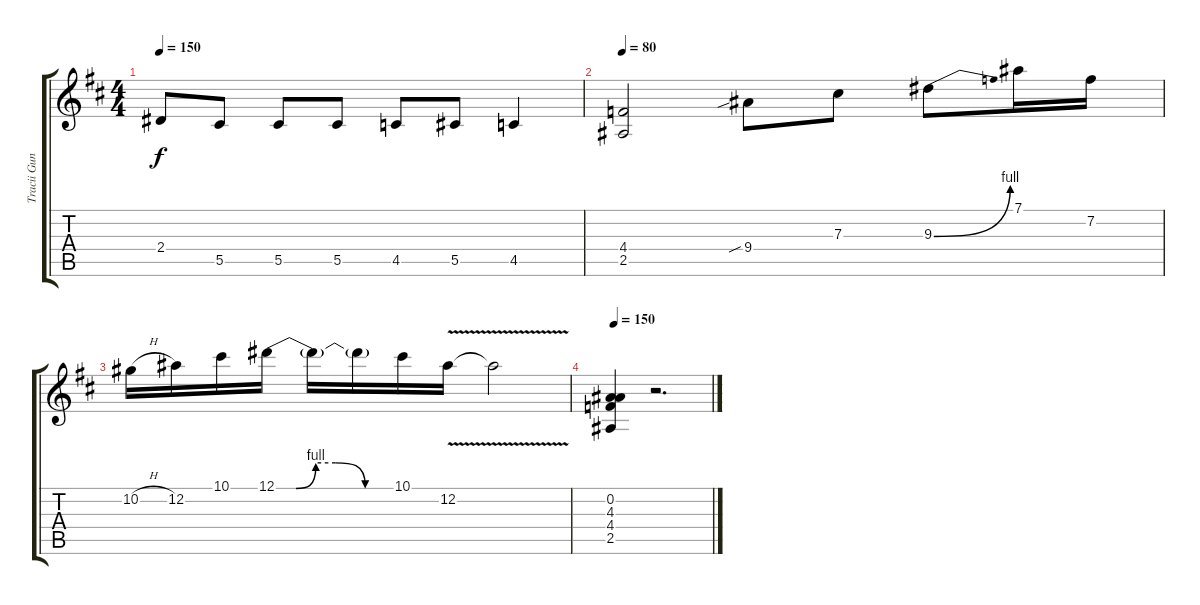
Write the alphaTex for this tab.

\track ("Tracii Guns" "Tracii Gun") {instrument distortionguitar}
\staff {score tabs}
\tuning (Eb4 Bb3 Gb3 Db3 Ab2 Eb2) {hide}
\ts (4 4)
\tempo 150
\clef g2
\ks d
2.4.8{dy f} 5.5.8 5.5.8 5.5.8 4.5.8 5.5.8 4.5.4 |
\tempo 80
(4.4 2.5).2 9.4{sib}.8 7.3.8 9.3{be (bend 0 0 60 4)}.8 7.1.16 7.2.16 |
10.2{h}.16 12.2.16 10.1.16 12.1{be (custom 0 0 10 0 20 4 30 4 45 0 60 0)}.16 12.1{t}.16 12.1{t}.16 10.1.16 12.2{v}.16 12.2{t}.2 |
\tempo 150
(0.2 4.3 4.4 2.5).4 r.2{d}
